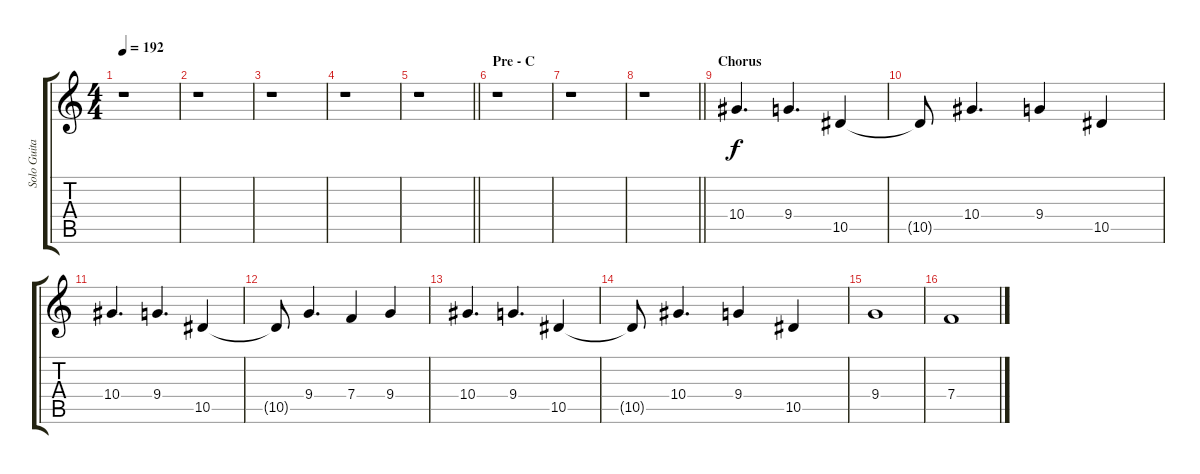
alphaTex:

\track ("Solo Guitar" "Solo Guita") {instrument distortionguitar}
\staff {score tabs}
\tuning (C4 G3 Eb3 Bb2 F2 C2) {hide}
\ts (4 4)
\tempo 192
\clef g2
\ks c
r.1{dy f} |
r.1 |
r.1 |
r.1 |
\barLineRight lightlight
r.1 |
\section ("" "Pre - C")
r.1 |
r.1 |
\barLineRight lightlight
r.1 |
\section ("" "Chorus")
10.4.4{d volume 14 instrument distortionguitar} 9.4.4{d} 10.5.4 |
10.5{t}.8 10.4.4{d} 9.4.4 10.5.4 |
10.4.4{d} 9.4.4{d} 10.5.4 |
10.5{t}.8 9.4.4{d} 7.4.4 9.4.4 |
10.4.4{d} 9.4.4{d} 10.5.4 |
10.5{t}.8 10.4.4{d} 9.4.4 10.5.4 |
9.4.1 |
7.4.1
